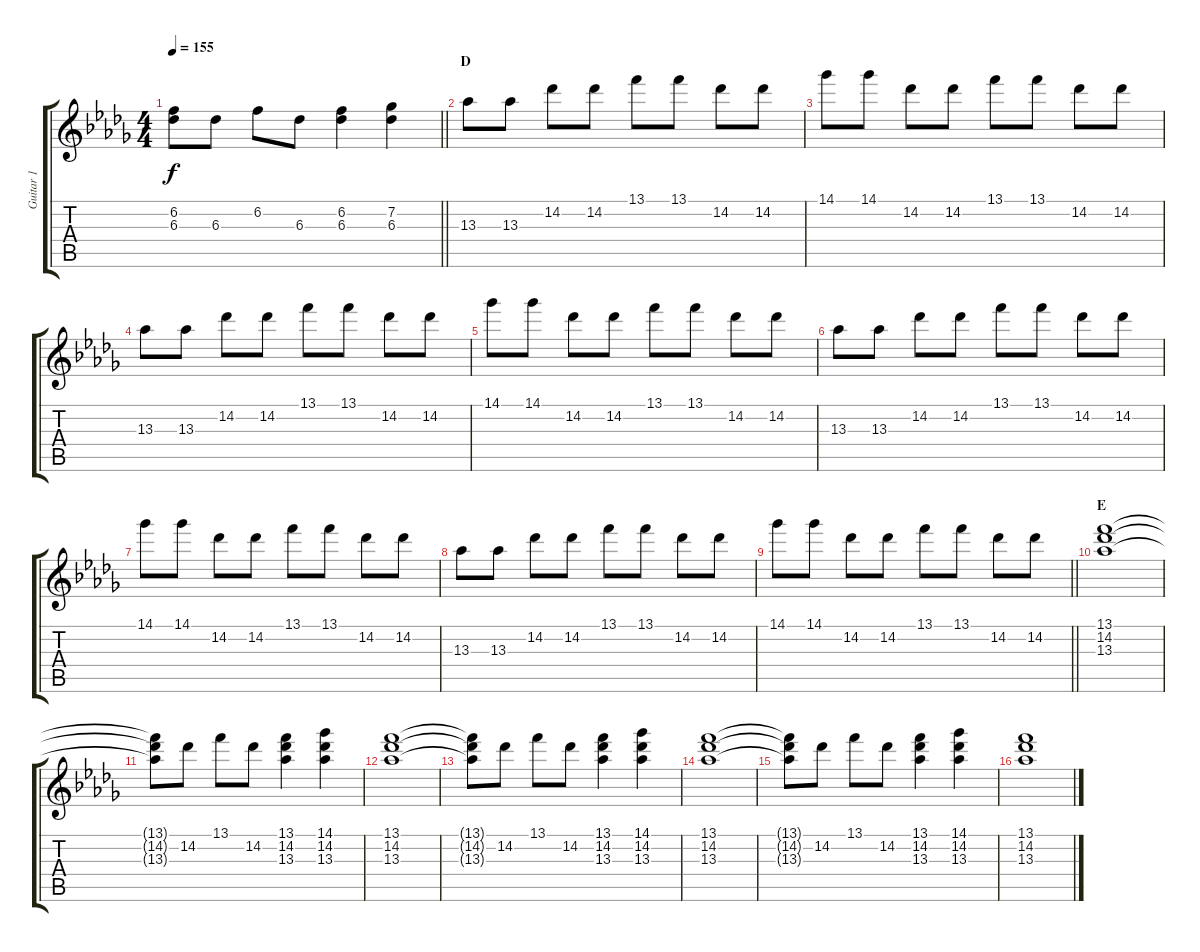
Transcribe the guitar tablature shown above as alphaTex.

\track ("Guitar 1" "Guitar 1") {instrument overdrivenguitar}
\staff {score tabs}
\tuning (E4 B3 G3 D3 A2 E2) {hide}
\ts (4 4)
\tempo 155
\clef g2
\barLineRight lightlight
\ks db
(6.2{t} 6.3{t}).8{dy f} 6.3.8 6.2.8 6.3.8 (6.2 6.3).4 (7.2 6.3).4 |
\section ("" "D")
13.3.8 13.3.8 14.2.8 14.2.8 13.1.8 13.1.8 14.2.8 14.2.8 |
14.1.8 14.1.8 14.2.8 14.2.8 13.1.8 13.1.8 14.2.8 14.2.8 |
13.3.8 13.3.8 14.2.8 14.2.8 13.1.8 13.1.8 14.2.8 14.2.8 |
14.1.8 14.1.8 14.2.8 14.2.8 13.1.8 13.1.8 14.2.8 14.2.8 |
13.3.8 13.3.8 14.2.8 14.2.8 13.1.8 13.1.8 14.2.8 14.2.8 |
14.1.8 14.1.8 14.2.8 14.2.8 13.1.8 13.1.8 14.2.8 14.2.8 |
13.3.8 13.3.8 14.2.8 14.2.8 13.1.8 13.1.8 14.2.8 14.2.8 |
\barLineRight lightlight
14.1.8 14.1.8 14.2.8 14.2.8 13.1.8 13.1.8 14.2.8 14.2.8 |
\section ("" "E")
(13.1 14.2 13.3).1 |
(13.1{t} 14.2{t} 13.3{t}).8 14.2.8 13.1.8 14.2.8 (13.1 14.2 13.3).4 (14.1 14.2 13.3).4 |
(13.1 14.2 13.3).1 |
(13.1{t} 14.2{t} 13.3{t}).8 14.2.8 13.1.8 14.2.8 (13.1 14.2 13.3).4 (14.1 14.2 13.3).4 |
(13.1 14.2 13.3).1 |
(13.1{t} 14.2{t} 13.3{t}).8 14.2.8 13.1.8 14.2.8 (13.1 14.2 13.3).4 (14.1 14.2 13.3).4 |
(13.1 14.2 13.3).1
